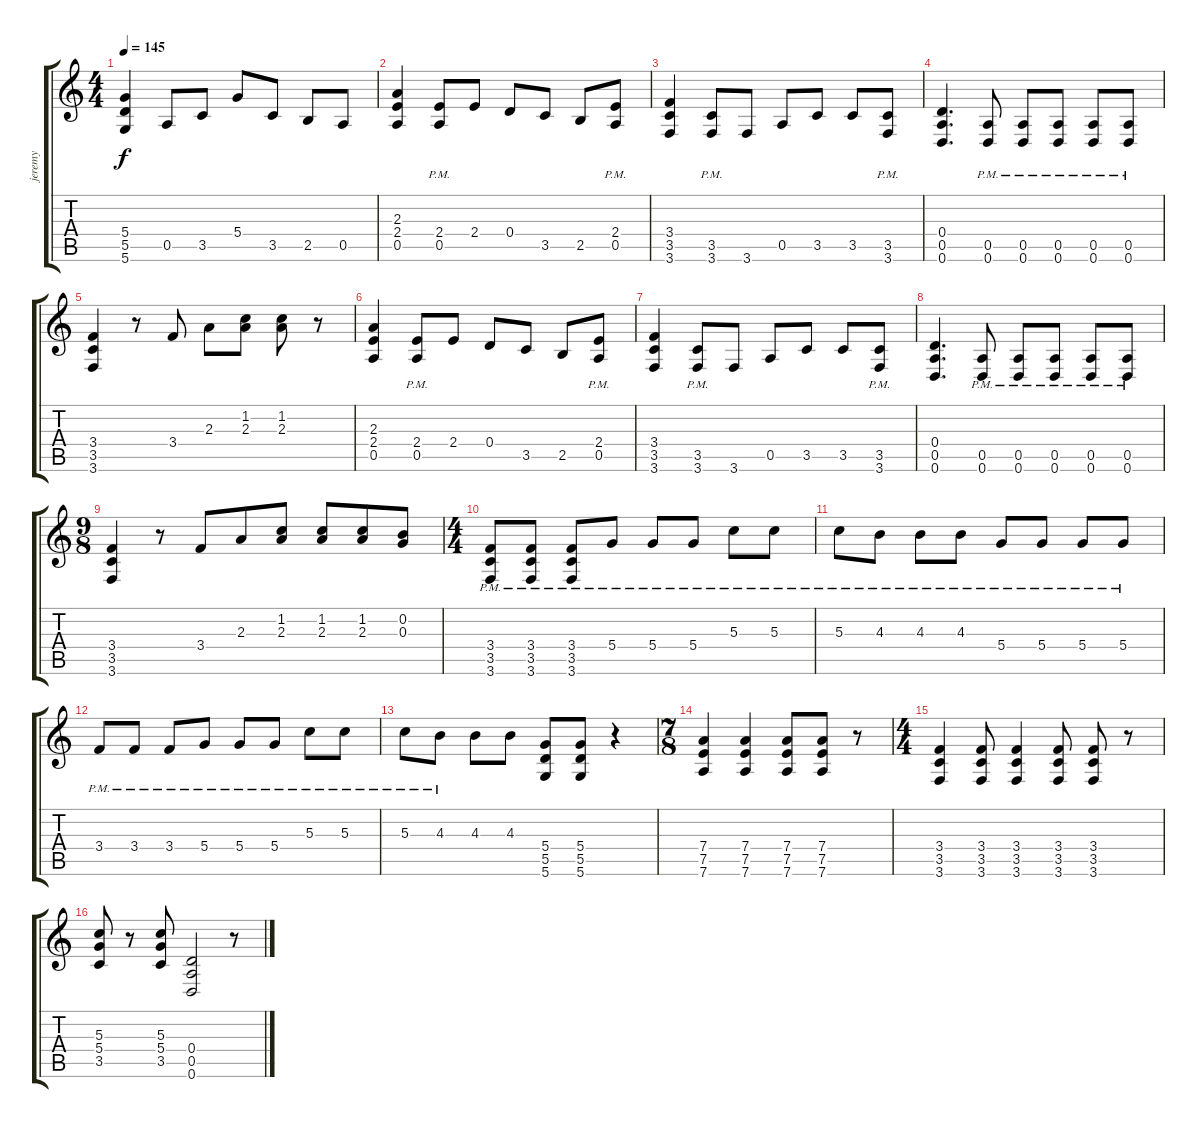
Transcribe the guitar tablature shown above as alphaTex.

\track ("jeremy" "jeremy") {instrument overdrivenguitar}
\staff {score tabs}
\tuning (E4 B3 G3 D3 A2 D2) {hide}
\ts (4 4)
\tempo 145
\clef g2
\ks c
(5.4 5.5 5.6).4{dy f} 0.5.8 3.5.8 5.4.8 3.5.8 2.5.8 0.5.8 |
(2.3 2.4 0.5).4 (2.4{pm} 0.5{pm}).8 2.4.8 0.4.8 3.5.8 2.5.8 (2.4{pm} 0.5{pm}).8 |
(3.4 3.5 3.6).4 (3.5{pm} 3.6{pm}).8 3.6.8 0.5.8 3.5.8 3.5.8 (3.5{pm} 3.6{pm}).8 |
(0.4 0.5 0.6).4{d} (0.5{pm} 0.6{pm}).8 (0.5{pm} 0.6{pm}).8 (0.5{pm} 0.6{pm}).8 (0.5{pm} 0.6{pm}).8 (0.5{pm} 0.6{pm}).8 |
(3.4 3.5 3.6).4 r.8 3.4.8 2.3.8 (1.2 2.3).8 (1.2 2.3).8 r.8 |
(2.3 2.4 0.5).4 (2.4{pm} 0.5{pm}).8 2.4.8 0.4.8 3.5.8 2.5.8 (2.4{pm} 0.5{pm}).8 |
(3.4 3.5 3.6).4 (3.5{pm} 3.6{pm}).8 3.6.8 0.5.8 3.5.8 3.5.8 (3.5{pm} 3.6{pm}).8 |
(0.4 0.5 0.6).4{d} (0.5{pm} 0.6{pm}).8 (0.5{pm} 0.6{pm}).8 (0.5{pm} 0.6{pm}).8 (0.5{pm} 0.6{pm}).8 (0.5{pm} 0.6{pm}).8 |
\ts (9 8)
(3.4 3.5 3.6).4 r.8 3.4.8 2.3.8 (1.2 2.3).8 (1.2 2.3).8 (1.2 2.3).8 (0.2 0.3).8 |
\ts (4 4)
(3.4{pm} 3.5{pm} 3.6{pm}).8 (3.4{pm} 3.5{pm} 3.6{pm}).8 (3.4{pm} 3.5{pm} 3.6{pm}).8 5.4{pm}.8 5.4{pm}.8 5.4{pm}.8 5.3{pm}.8 5.3{pm}.8 |
5.3{pm}.8 4.3{pm}.8 4.3{pm}.8 4.3{pm}.8 5.4{pm}.8 5.4{pm}.8 5.4{pm}.8 5.4{pm}.8 |
3.4{pm}.8 3.4{pm}.8 3.4{pm}.8 5.4{pm}.8 5.4{pm}.8 5.4{pm}.8 5.3{pm}.8 5.3{pm}.8 |
5.3{pm}.8 4.3{pm}.8 4.3.8 4.3.8 (5.4 5.5 5.6).8 (5.4 5.5 5.6).8 r.4 |
\ts (7 8)
(7.4 7.5 7.6).4 (7.4 7.5 7.6).4 (7.4 7.5 7.6).8 (7.4 7.5 7.6).8 r.8 |
\ts (4 4)
(3.4 3.5 3.6).4 (3.4 3.5 3.6).8 (3.4 3.5 3.6).4 (3.4 3.5 3.6).8 (3.4 3.5 3.6).8 r.8 |
(5.3 5.4 3.5).8 r.8 (5.3 5.4 3.5).8 (0.4 0.5 0.6).2 r.8
